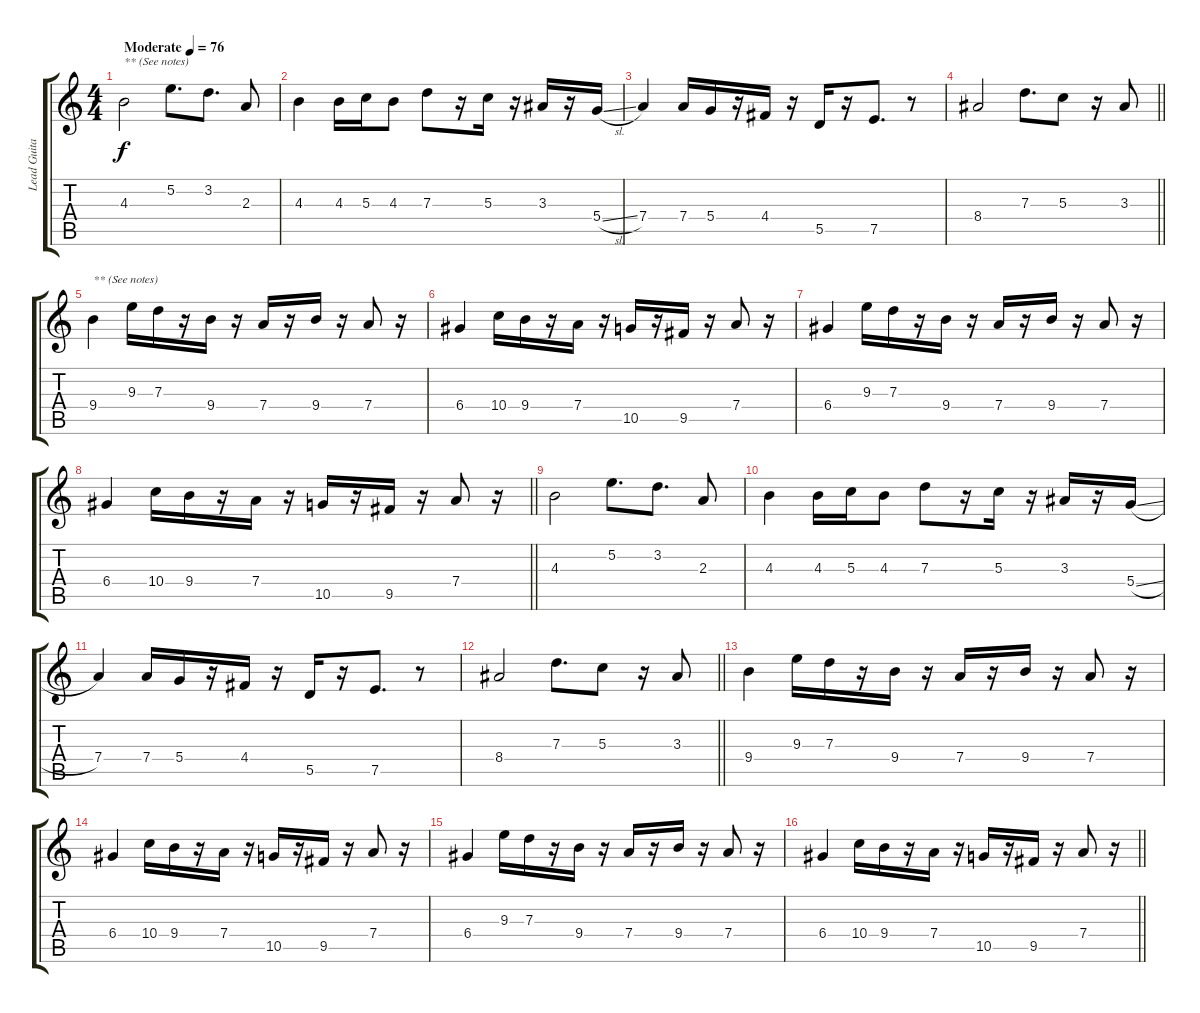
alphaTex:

\track ("Lead Guitar" "Lead Guita") {instrument electricguitarjazz}
\staff {score tabs}
\tuning (E4 B3 G3 D3 A2 E2) {hide}
\ts (4 4)
\tempo (76 "Moderate")
\clef g2
\ks c
4.3.2{txt "** (See notes)" dy f instrument electricguitarjazz} 5.2.8{d} 3.2.8{d} 2.3.8 |
4.3.4 4.3.16 5.3.16 4.3.8 7.3.8 r.16 5.3.16 r.16 3.3.16 r.16 5.4{sl}.16 |
7.4.4 7.4.16 5.4.16 r.16 4.4.16 r.16 5.5.16 r.16 7.5.8{d} r.8 |
\barLineRight lightlight
8.4.2 7.3.8{d} 5.3.8 r.16 3.3.8 |
9.4.4{txt "** (See notes)"} 9.3.16 7.3.16 r.16 9.4.16 r.16 7.4.16 r.16 9.4.16 r.16 7.4.8 r.16 |
6.4.4 10.4.16 9.4.16 r.16 7.4.16 r.16 10.5.16 r.16 9.5.16 r.16 7.4.8 r.16 |
6.4.4 9.3.16 7.3.16 r.16 9.4.16 r.16 7.4.16 r.16 9.4.16 r.16 7.4.8 r.16 |
\barLineRight lightlight
6.4.4 10.4.16 9.4.16 r.16 7.4.16 r.16 10.5.16 r.16 9.5.16 r.16 7.4.8 r.16 |
4.3.2 5.2.8{d} 3.2.8{d} 2.3.8 |
4.3.4 4.3.16 5.3.16 4.3.8 7.3.8 r.16 5.3.16 r.16 3.3.16 r.16 5.4{sl}.16 |
7.4.4 7.4.16 5.4.16 r.16 4.4.16 r.16 5.5.16 r.16 7.5.8{d} r.8 |
\barLineRight lightlight
8.4.2 7.3.8{d} 5.3.8 r.16 3.3.8 |
9.4.4 9.3.16 7.3.16 r.16 9.4.16 r.16 7.4.16 r.16 9.4.16 r.16 7.4.8 r.16 |
6.4.4 10.4.16 9.4.16 r.16 7.4.16 r.16 10.5.16 r.16 9.5.16 r.16 7.4.8 r.16 |
6.4.4 9.3.16 7.3.16 r.16 9.4.16 r.16 7.4.16 r.16 9.4.16 r.16 7.4.8 r.16 |
\barLineRight lightlight
6.4.4 10.4.16 9.4.16 r.16 7.4.16 r.16 10.5.16 r.16 9.5.16 r.16 7.4.8 r.16
